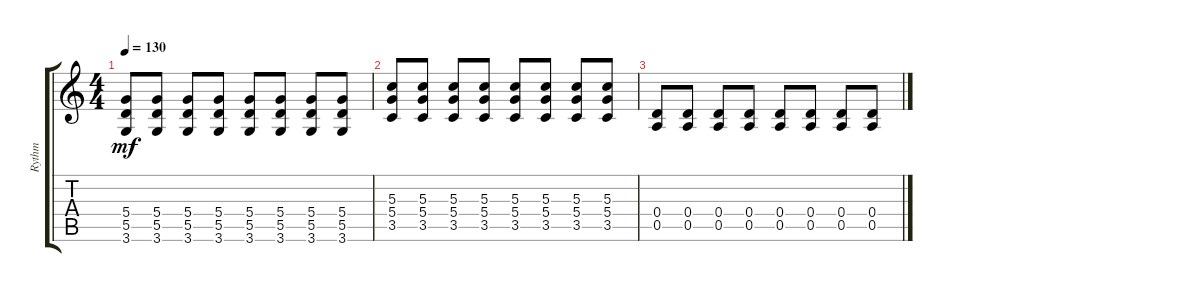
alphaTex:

\track ("Rythm" "Rythm") {instrument distortionguitar}
\staff {score tabs}
\tuning (E4 B3 G3 D3 A2 E2) {hide}
\ts (4 4)
\tempo 130
\clef g2
\ks c
(5.4 5.5 3.6).8{dy mf} (5.4 5.5 3.6).8 (5.4 5.5 3.6).8 (5.4 5.5 3.6).8 (5.4 5.5 3.6).8 (5.4 5.5 3.6).8 (5.4 5.5 3.6).8 (5.4 5.5 3.6).8 |
(5.3 5.4 3.5).8 (5.3 5.4 3.5).8 (5.3 5.4 3.5).8 (5.3 5.4 3.5).8 (5.3 5.4 3.5).8 (5.3 5.4 3.5).8 (5.3 5.4 3.5).8 (5.3 5.4 3.5).8 |
(0.4 0.5).8 (0.4 0.5).8 (0.4 0.5).8 (0.4 0.5).8 (0.4 0.5).8 (0.4 0.5).8 (0.4 0.5).8 (0.4 0.5).8
